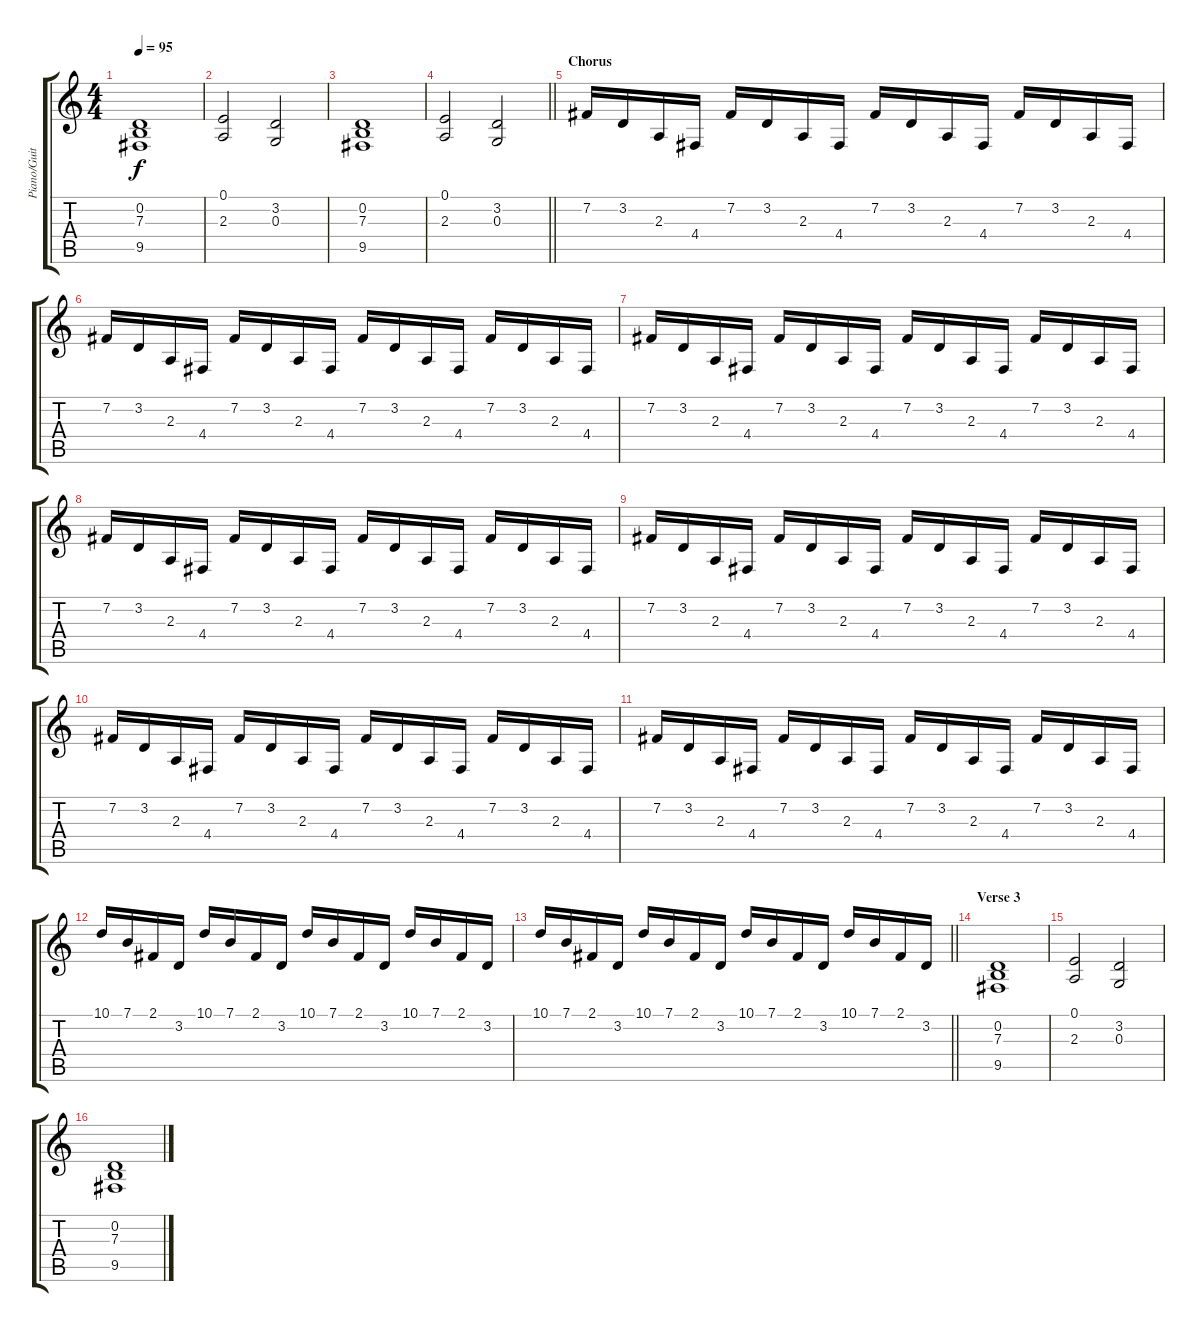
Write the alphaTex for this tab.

\track ("Piano/Guitar" "Piano/Guit") {instrument acousticgrandpiano}
\staff {score tabs}
\tuning (E4 B3 G3 D3 A2 E2) {hide}
\ts (4 4)
\tempo 95
\clef g2
\ks c
(0.2 7.3 9.5).1{dy f} |
(0.1 2.3).2 (3.2 0.3).2 |
(0.2 7.3 9.5).1 |
\barLineRight lightlight
(0.1 2.3).2 (3.2 0.3).2 |
\section ("" "Chorus")
7.2.16 3.2.16 2.3.16 4.4.16 7.2.16 3.2.16 2.3.16 4.4.16 7.2.16 3.2.16 2.3.16 4.4.16 7.2.16 3.2.16 2.3.16 4.4.16 |
7.2.16 3.2.16 2.3.16 4.4.16 7.2.16 3.2.16 2.3.16 4.4.16 7.2.16 3.2.16 2.3.16 4.4.16 7.2.16 3.2.16 2.3.16 4.4.16 |
7.2.16 3.2.16 2.3.16 4.4.16 7.2.16 3.2.16 2.3.16 4.4.16 7.2.16 3.2.16 2.3.16 4.4.16 7.2.16 3.2.16 2.3.16 4.4.16 |
7.2.16 3.2.16 2.3.16 4.4.16 7.2.16 3.2.16 2.3.16 4.4.16 7.2.16 3.2.16 2.3.16 4.4.16 7.2.16 3.2.16 2.3.16 4.4.16 |
7.2.16 3.2.16 2.3.16 4.4.16 7.2.16 3.2.16 2.3.16 4.4.16 7.2.16 3.2.16 2.3.16 4.4.16 7.2.16 3.2.16 2.3.16 4.4.16 |
7.2.16 3.2.16 2.3.16 4.4.16 7.2.16 3.2.16 2.3.16 4.4.16 7.2.16 3.2.16 2.3.16 4.4.16 7.2.16 3.2.16 2.3.16 4.4.16 |
7.2.16 3.2.16 2.3.16 4.4.16 7.2.16 3.2.16 2.3.16 4.4.16 7.2.16 3.2.16 2.3.16 4.4.16 7.2.16 3.2.16 2.3.16 4.4.16 |
10.1.16 7.1.16 2.1.16 3.2.16 10.1.16 7.1.16 2.1.16 3.2.16 10.1.16 7.1.16 2.1.16 3.2.16 10.1.16 7.1.16 2.1.16 3.2.16 |
\barLineRight lightlight
10.1.16 7.1.16 2.1.16 3.2.16 10.1.16 7.1.16 2.1.16 3.2.16 10.1.16 7.1.16 2.1.16 3.2.16 10.1.16 7.1.16 2.1.16 3.2.16 |
\section ("" "Verse 3")
(0.2 7.3 9.5).1 |
(0.1 2.3).2 (3.2 0.3).2 |
(0.2 7.3 9.5).1
